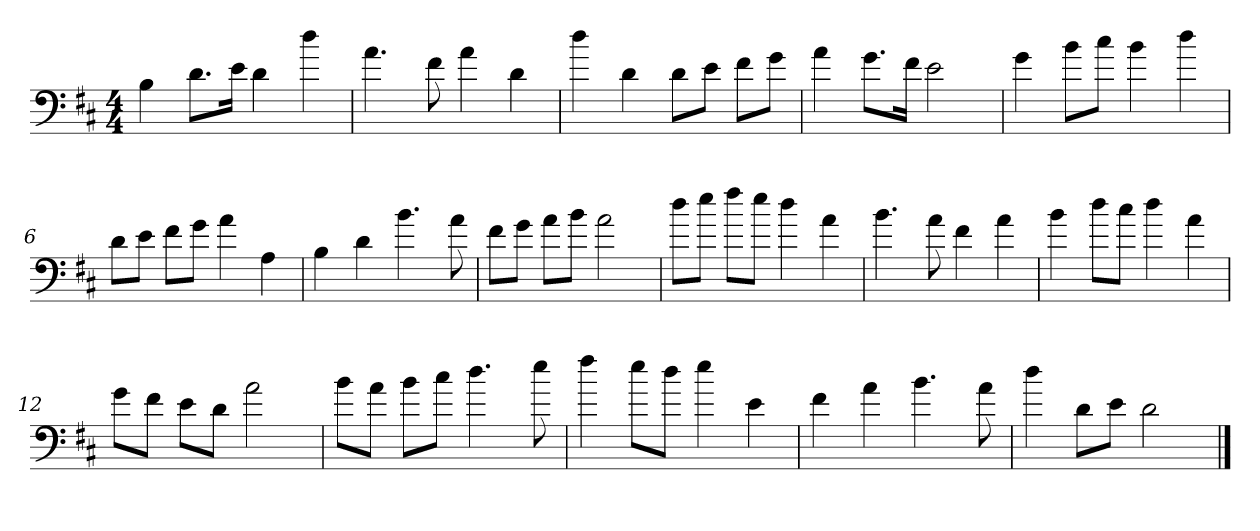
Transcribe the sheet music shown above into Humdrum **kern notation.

**kern
*part1
*staff1
*clefF4
*k[f#c#]
*D:
*M4/4
=
4B
8.d\L
16e\Jk
4d
4dd
=2
4.a
8f#
4a
4d
=3y
4dd
4d
8d\L
8e\J
8f#\L
8g\J
=4
4a
8.g\L
16f#\Jk
2e
=5y
4g
8b\L
8cc#\J
4b
4dd
=6
8d\L
8e\J
8f#\L
8g\J
4a
4A
=7y
4B
4d
4.b
8a
=8
8f#\L
8g\J
8a\L
8b\J
2a
=9y
8dd\L
8ee\J
8ff#\L
8ee\J
4dd
4a
=10
4.b
8a
4f#
4a
=11y
4b
8dd\L
8cc#\J
4dd
4a
=12
8g\L
8f#\J
8e\L
8d\J
2a
=13y
8b\L
8a\J
8b\L
8cc#\J
4.dd
8ee
=14
4ff#
8ee\L
8dd\J
4ee
4e
=15y
4f#
4a
4.b
8a
=16
4dd
8d\L
8e\J
2d
==
*-
